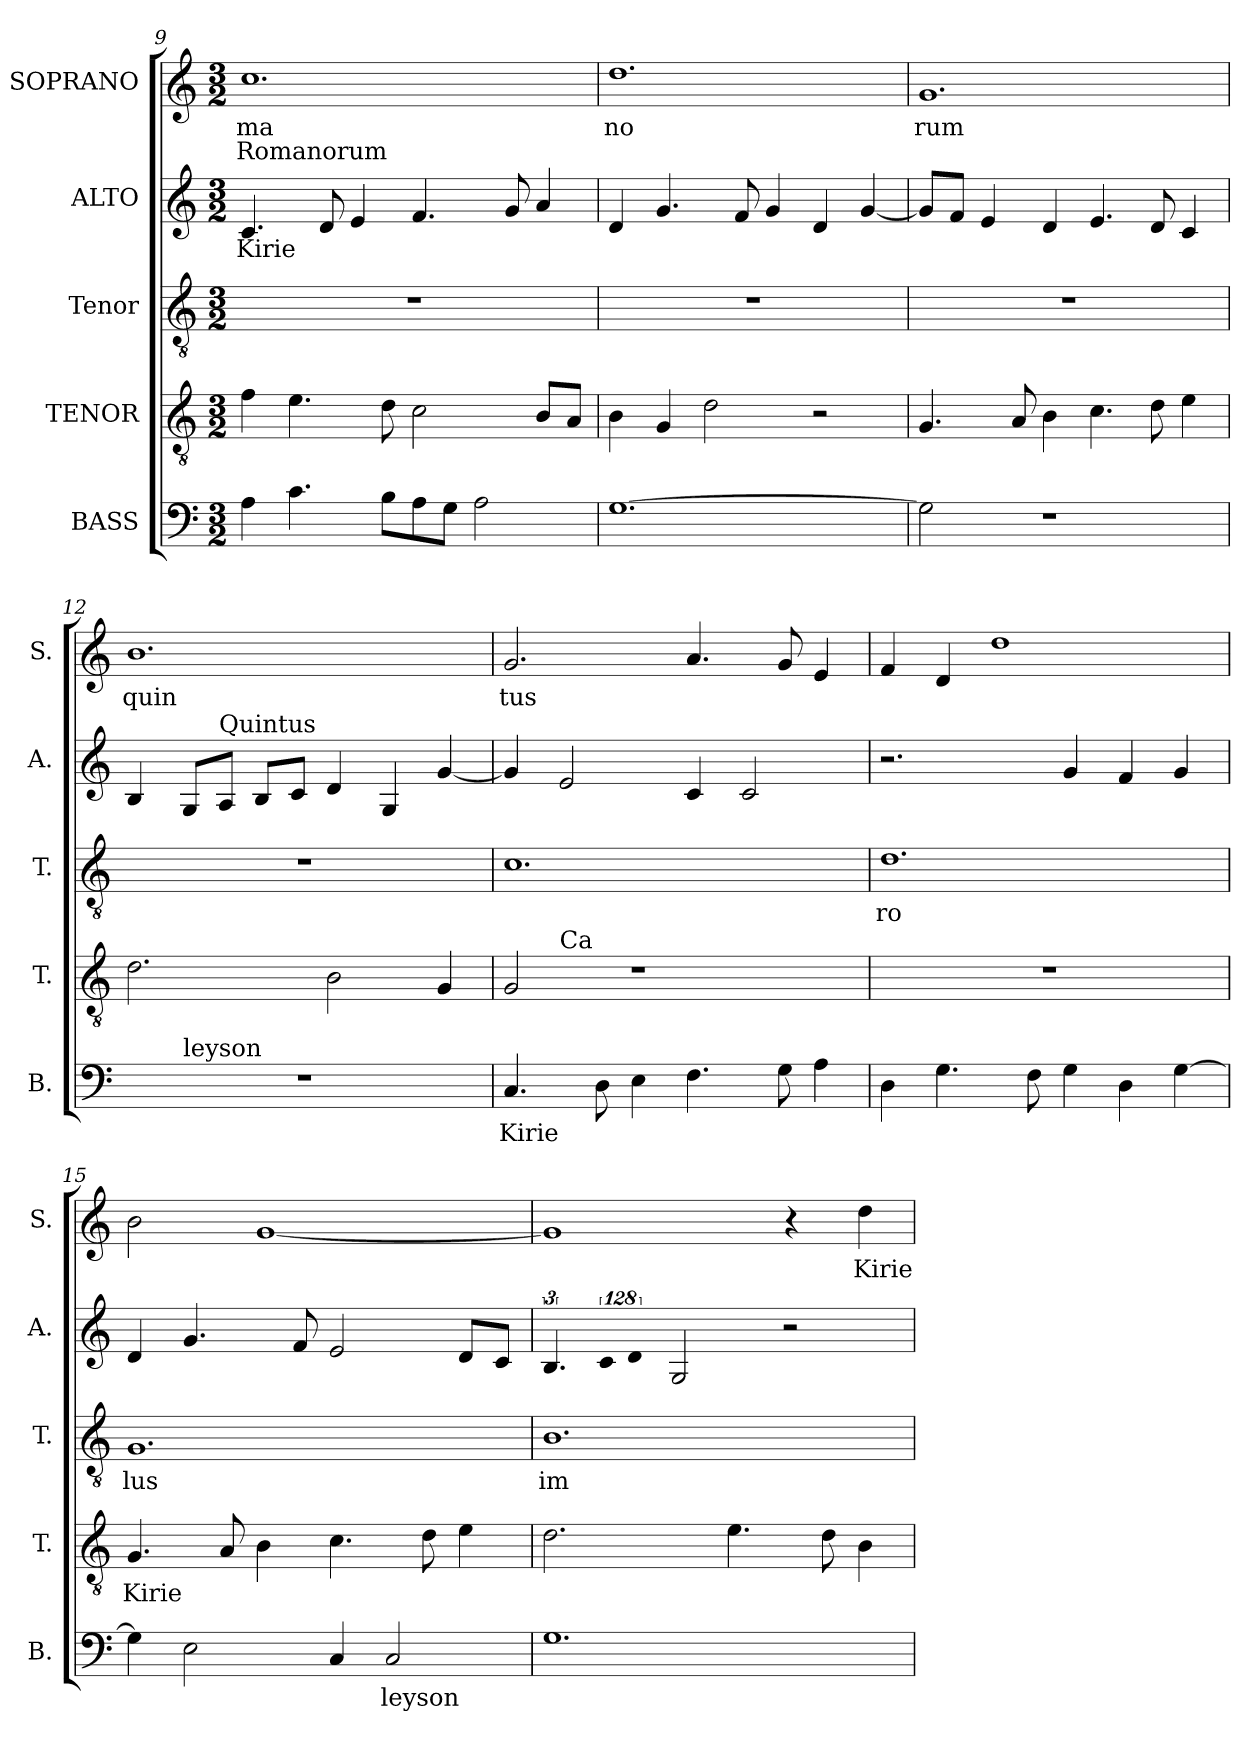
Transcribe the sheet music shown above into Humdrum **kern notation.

**kern	**text	**kern	**text	**kern	**text	**kern	**text	**kern	**text	**text
*part5	*part5	*part4	*part4	*part3	*part3	*part2	*part2	*part1	*part1	*part1
*staff5	*staff5	*staff4	*staff4	*staff3	*staff3	*staff2	*staff2	*staff1	*staff1	*staff1
*I"BASS	*	*I"TENOR	*	*I"Tenor	*	*I"ALTO	*	*I"SOPRANO	*	*
*I'B.	*	*I'T.	*	*I'T.	*	*I'A.	*	*I'S.	*	*
*clefF4	*	*clefGv2	*	*clefGv2	*	*clefG2	*	*clefG2	*	*
*	*	*ITrd7c12	*	*ITrd7c12	*	*	*	*	*	*
*k[]	*	*k[]	*	*k[]	*	*k[]	*	*k[]	*	*
*C:	*	*C:	*	*C:	*	*C:	*	*C:	*	*
*M3/2	*	*M3/2	*	*M3/2	*	*M3/2	*	*M3/2	*	*
=9	=9	=9	=9	=9	=9	=9	=9	=9	=9	=9
!	!	!	!	!LO:N:vis=1	!	!	!	!	!	!
!	!	!	!	!	!	!	!LO:LY:b:color=#000000	!	!	!
!	!	!	!	!	!	!	!	!	!LO:LY:b:color=#000000	!LO:LY:b:color=#000000
4Ai\	.	4Fi\	.	1.r	.	4.ci/	Kirie	1.cci	ma	Romanorum
4.ci\	.	4.Ei\	.	.	.	.	.	.	.	.
.	.	.	.	.	.	8di/	.	.	.	.
.	.	.	.	.	.	4ei/	.	.	.	.
8Bi\L	.	8Di\	.	.	.	.	.	.	.	.
8Ai\	.	2Ci\	.	.	.	4.fi/	.	.	.	.
8Gi\J	.	.	.	.	.	.	.	.	.	.
2Ai\	.	.	.	.	.	.	.	.	.	.
.	.	.	.	.	.	8gi/	.	.	.	.
.	.	8BBi/L	.	.	.	4ai/	.	.	.	.
.	.	8AAi/J	.	.	.	.	.	.	.	.
!!LO:LB:g=z
=10	=10	=10	=10	=10	=10	=10	=10	=10	=10	=10
!	!	!	!	!LO:N:vis=1	!	!	!	!	!	!
!	!	!	!	!	!	!	!	!	!LO:LY:b:color=#000000	!
[1.Gi	.	4BBi\	.	1.r	.	4di/	.	1.ddi	no	.
.	.	4GGi/	.	.	.	4.gi/	.	.	.	.
.	.	2Di\	.	.	.	.	.	.	.	.
.	.	.	.	.	.	8fi/	.	.	.	.
.	.	.	.	.	.	4gi/	.	.	.	.
.	.	2r	.	.	.	4di/	.	.	.	.
.	.	.	.	.	.	[4gi/	.	.	.	.
=11	=11	=11	=11	=11	=11	=11	=11	=11	=11	=11
!	!	!	!	!LO:N:vis=1	!	!	!	!	!	!
!	!	!	!	!	!	!	!	!	!LO:LY:b:color=#000000	!
2Gi\]	.	4.GGi/	.	1.r	.	8gi/L]	.	1.gi	rum	.
.	.	.	.	.	.	8fi/J	.	.	.	.
.	.	.	.	.	.	4ei/	.	.	.	.
.	.	8AAi/	.	.	.	.	.	.	.	.
1r	.	4BBi\	.	.	.	4di/	.	.	.	.
.	.	4.Ci\	.	.	.	4.ei/	.	.	.	.
.	.	8Di\	.	.	.	8di/	.	.	.	.
.	.	4Ei\	.	.	.	4ci/	.	.	.	.
=12	=12	=12	=12	=12	=12	=12	=12	=12	=12	=12
!LO:N:vis=1	!	!	!	!LO:N:vis=1	!	!	!	!	!	!
!	!	!	!	!	!	!	!	!	!LO:LY:b:color=#000000	!
*^	*	*	*	*	*	*	*	*	*	*
1.r	4ryy	.	2.Di\	.	1.r	.	4Bi/	.	1.bi	quin	.
!	!LO:TX:a:t=leyson	!	!	!	!	!	!	!	!	!	!
.	1ryy	.	.	.	.	.	8Gi/L	.	.	.	.
!	!	!	!	!	!	!	!LO:TX:a:t=Quintus	!	!	!	!
.	.	.	.	.	.	.	8Ai/J	.	.	.	.
.	.	.	.	.	.	.	8Bi/L	.	.	.	.
.	.	.	.	.	.	.	8ci/J	.	.	.	.
.	.	.	2BBi\	.	.	.	4di/	.	.	.	.
.	.	.	.	.	.	.	4Gi/	.	.	.	.
.	4ryy	.	4GGi/	.	.	.	[4gi/	.	.	.	.
*v	*v	*	*	*	*	*	*	*	*	*	*
=13	=13	=13	=13	=13	=13	=13	=13	=13	=13	=13
*^	*	*	*	*	*	*	*	*	*	*
!	!	!LO:LY:b:color=#000000	!	!	!	!	!	!	!	!	!
*v	*v	*	*	*	*	*	*	*	*	*	*
*^	*	*	*	*	*	*	*	*	*	*
!	!	!	!	!	!	!	!	!	!	!LO:LY:b:color=#000000	!
*v	*v	*	*^	*	*	*	*	*	*	*	*
4.Ci/	Kirie	2GGi/	4ryy	.	1.Ci	.	4gi/]	.	2.gi/	tus	.
!	!	!	!LO:TX:a:t=Ca	!	!	!	!	!	!	!	!
.	.	.	1ryy	.	.	.	2ei/	.	.	.	.
8Di\	.	.	.	.	.	.	.	.	.	.	.
4Ei\	.	1r	.	.	.	.	.	.	.	.	.
4.Fi\	.	.	.	.	.	.	4ci/	.	4.ai/	.	.
.	.	.	.	.	.	.	2ci/	.	.	.	.
8Gi\	.	.	.	.	.	.	.	.	8gi/	.	.
4Ai\	.	.	4ryy	.	.	.	.	.	4ei/	.	.
!!LO:PB:g=z
=14	=14	=14	=14	=14	=14	=14	=14	=14	=14	=14	=14
!	!	!LO:N:vis=1	!	!	!	!	!	!	!	!	!
*	*	*v	*v	*	*	*	*	*	*	*	*
*	*	*^	*	*	*	*	*	*	*	*
!	!	!	!	!	!	!LO:LY:b:color=#000000	!	!	!	!	!
*	*	*v	*v	*	*	*	*	*	*	*	*
4Di\	.	1.r	.	1.Di	ro	2.r	.	4fi/	.	.
4.Gi\	.	.	.	.	.	.	.	4di/	.	.
.	.	.	.	.	.	.	.	1ddi	.	.
8Fi\	.	.	.	.	.	.	.	.	.	.
4Gi\	.	.	.	.	.	4gi/	.	.	.	.
4Di\	.	.	.	.	.	4fi/	.	.	.	.
[4Gi\	.	.	.	.	.	4gi/	.	.	.	.
=15	=15	=15	=15	=15	=15	=15	=15	=15	=15	=15
!	!	!	!LO:LY:b:color=#000000	!	!	!	!	!	!	!
!	!	!	!	!	!LO:LY:b:color=#000000	!	!	!	!	!
4Gi\]	.	4.GGi/	Kirie	1.GGi	lus	4di/	.	2bi\	.	.
2Ei\	.	.	.	.	.	4.gi/	.	.	.	.
.	.	8AAi/	.	.	.	.	.	.	.	.
.	.	4BBi\	.	.	.	.	.	[1gi	.	.
.	.	.	.	.	.	8fi/	.	.	.	.
4Ci/	.	4.Ci\	.	.	.	2ei/	.	.	.	.
!	!LO:LY:b:color=#000000	!	!	!	!	!	!	!	!	!
2Ci/	leyson	.	.	.	.	.	.	.	.	.
.	.	8Di\	.	.	.	.	.	.	.	.
.	.	4Ei\	.	.	.	8di/L	.	.	.	.
.	.	.	.	.	.	8ci/J	.	.	.	.
=16	=16	=16	=16	=16	=16	=16	=16	=16	=16	=16
!	!	!	!	!	!LO:LY:b:color=#000000	!	!	!	!	!
1.Gi	.	2.Di\	.	1.BBi	im	6.Bi/	.	1gi]	.	.
!	!	!	!	!	!	!LO:N:vis=8	!	!	!	!
.	.	.	.	.	.	1024%85ci/	.	.	.	.
!	!	!	!	!	!	!LO:N:vis=4	!	!	!	!
.	.	.	.	.	.	1024%171di/	.	.	.	.
.	.	.	.	.	.	2Gi/	.	.	.	.
.	.	4.Ei\	.	.	.	.	.	.	.	.
.	.	.	.	.	.	2r	.	4r	.	.
.	.	8Di\	.	.	.	.	.	.	.	.
!	!	!	!	!	!	!	!	!	!LO:LY:b:color=#000000	!
.	.	4BBi\	.	.	.	.	.	4ddi\	Kirie	.
=	=	=	=	=	=	=	=	=	=	=
*-	*-	*-	*-	*-	*-	*-	*-	*-	*-	*-
